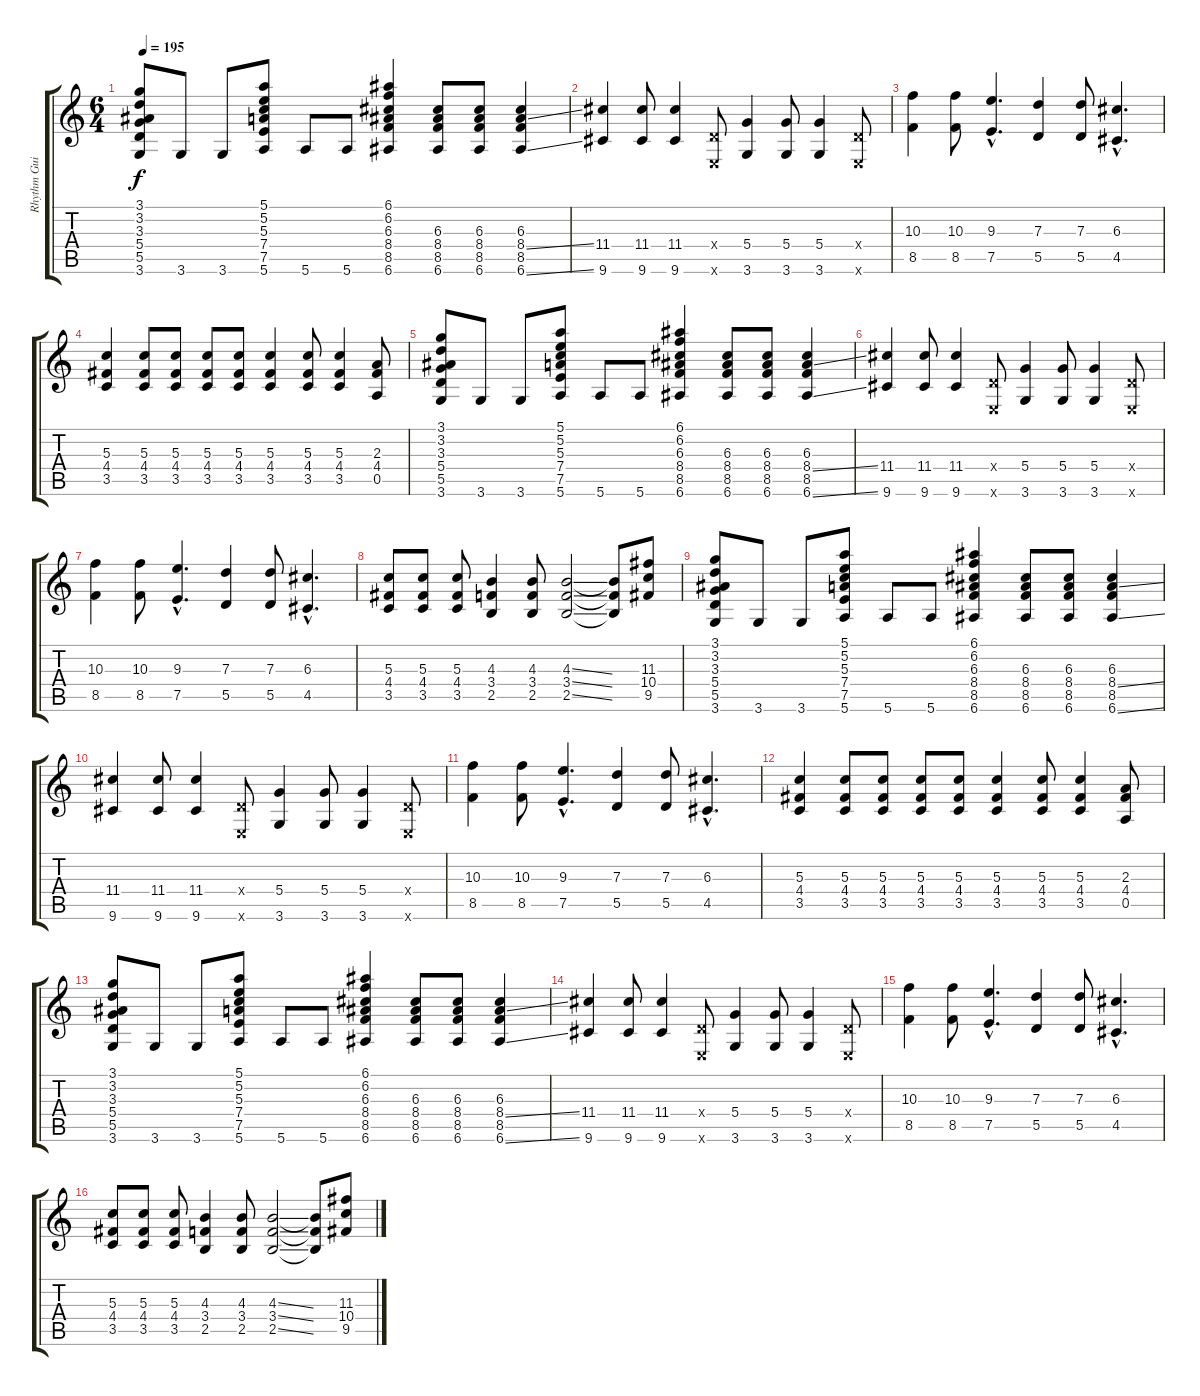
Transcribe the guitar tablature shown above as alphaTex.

\track ("Rhythm Guitar" "Rhythm Gui") {instrument distortionguitar}
\staff {score tabs}
\tuning (E4 B3 G3 D3 A2 E2) {hide}
\ts (6 4)
\tempo 195
\clef g2
\ks c
(3.1 3.2 3.3 5.4 5.5 3.6).8{dy f} 3.6.8 3.6.8 (5.1 5.2 5.3 7.4 7.5 5.6).8 5.6.8 5.6.8 (6.1 6.2 6.3 8.4 8.5 6.6).4 (6.3 8.4 8.5 6.6).8 (6.3 8.4 8.5 6.6).8 (6.3 8.4{ss} 8.5 6.6{ss}).4 |
(11.4 9.6).4 (11.4 9.6).8 (11.4 9.6).4 (0.4{x} 0.6{x}).8 (5.4 3.6).4 (5.4 3.6).8 (5.4 3.6).4 (0.4{x} 0.6{x}).8 |
(10.3 8.5).4 (10.3 8.5).8 (9.3{hac} 7.5{hac}).4{d} (7.3 5.5).4 (7.3 5.5).8 (6.3{hac} 4.5{hac}).4{d} |
(5.3 4.4 3.5).4 (5.3 4.4 3.5).8 (5.3 4.4 3.5).8 (5.3 4.4 3.5).8 (5.3 4.4 3.5).8 (5.3 4.4 3.5).4 (5.3 4.4 3.5).8 (5.3 4.4 3.5).4 (2.3 4.4 0.5).8 |
(3.1 3.2 3.3 5.4 5.5 3.6).8 3.6.8 3.6.8 (5.1 5.2 5.3 7.4 7.5 5.6).8 5.6.8 5.6.8 (6.1 6.2 6.3 8.4 8.5 6.6).4 (6.3 8.4 8.5 6.6).8 (6.3 8.4 8.5 6.6).8 (6.3 8.4{ss} 8.5 6.6{ss}).4 |
(11.4 9.6).4 (11.4 9.6).8 (11.4 9.6).4 (0.4{x} 0.6{x}).8 (5.4 3.6).4 (5.4 3.6).8 (5.4 3.6).4 (0.4{x} 0.6{x}).8 |
(10.3 8.5).4 (10.3 8.5).8 (9.3{hac} 7.5{hac}).4{d} (7.3 5.5).4 (7.3 5.5).8 (6.3{hac} 4.5{hac}).4{d} |
(5.3 4.4 3.5).8 (5.3 4.4 3.5).8 (5.3 4.4 3.5).8 (4.3 3.4 2.5).4 (4.3 3.4 2.5).8 (4.3{ss} 3.4{ss} 2.5{ss}).2 (4.3{t} 3.4{t} 2.5{t}).8 (11.3 10.4 9.5).8 |
(3.1 3.2 3.3 5.4 5.5 3.6).8 3.6.8 3.6.8 (5.1 5.2 5.3 7.4 7.5 5.6).8 5.6.8 5.6.8 (6.1 6.2 6.3 8.4 8.5 6.6).4 (6.3 8.4 8.5 6.6).8 (6.3 8.4 8.5 6.6).8 (6.3 8.4{ss} 8.5 6.6{ss}).4 |
(11.4 9.6).4 (11.4 9.6).8 (11.4 9.6).4 (0.4{x} 0.6{x}).8 (5.4 3.6).4 (5.4 3.6).8 (5.4 3.6).4 (0.4{x} 0.6{x}).8 |
(10.3 8.5).4 (10.3 8.5).8 (9.3{hac} 7.5{hac}).4{d} (7.3 5.5).4 (7.3 5.5).8 (6.3{hac} 4.5{hac}).4{d} |
(5.3 4.4 3.5).4 (5.3 4.4 3.5).8 (5.3 4.4 3.5).8 (5.3 4.4 3.5).8 (5.3 4.4 3.5).8 (5.3 4.4 3.5).4 (5.3 4.4 3.5).8 (5.3 4.4 3.5).4 (2.3 4.4 0.5).8 |
(3.1 3.2 3.3 5.4 5.5 3.6).8 3.6.8 3.6.8 (5.1 5.2 5.3 7.4 7.5 5.6).8 5.6.8 5.6.8 (6.1 6.2 6.3 8.4 8.5 6.6).4 (6.3 8.4 8.5 6.6).8 (6.3 8.4 8.5 6.6).8 (6.3 8.4{ss} 8.5 6.6{ss}).4 |
(11.4 9.6).4 (11.4 9.6).8 (11.4 9.6).4 (0.4{x} 0.6{x}).8 (5.4 3.6).4 (5.4 3.6).8 (5.4 3.6).4 (0.4{x} 0.6{x}).8 |
(10.3 8.5).4 (10.3 8.5).8 (9.3{hac} 7.5{hac}).4{d} (7.3 5.5).4 (7.3 5.5).8 (6.3{hac} 4.5{hac}).4{d} |
(5.3 4.4 3.5).8 (5.3 4.4 3.5).8 (5.3 4.4 3.5).8 (4.3 3.4 2.5).4 (4.3 3.4 2.5).8 (4.3{ss} 3.4{ss} 2.5{ss}).2 (4.3{t} 3.4{t} 2.5{t}).8 (11.3 10.4 9.5).8
